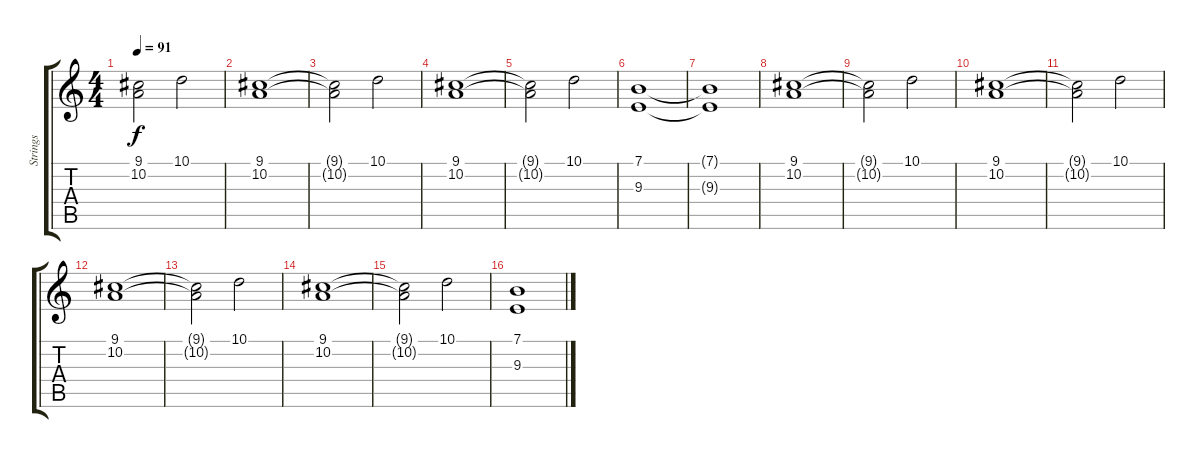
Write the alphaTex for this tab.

\track ("Strings" "Strings") {instrument synthstrings1}
\staff {score tabs}
\tuning (E4 B3 G3 D3 A2 E2) {hide}
\ts (4 4)
\tempo 91
\clef g2
\ks c
(9.1{t} 10.2{t}).2{dy f} 10.1.2 |
(9.1 10.2).1 |
(9.1{t} 10.2{t}).2 10.1.2 |
(9.1 10.2).1 |
(9.1{t} 10.2{t}).2 10.1.2 |
(7.1 9.3).1 |
(7.1{t} 9.3{t}).1 |
(9.1 10.2).1 |
(9.1{t} 10.2{t}).2 10.1.2 |
(9.1 10.2).1 |
(9.1{t} 10.2{t}).2 10.1.2 |
(9.1 10.2).1 |
(9.1{t} 10.2{t}).2 10.1.2 |
(9.1 10.2).1 |
(9.1{t} 10.2{t}).2 10.1.2 |
(7.1 9.3).1
